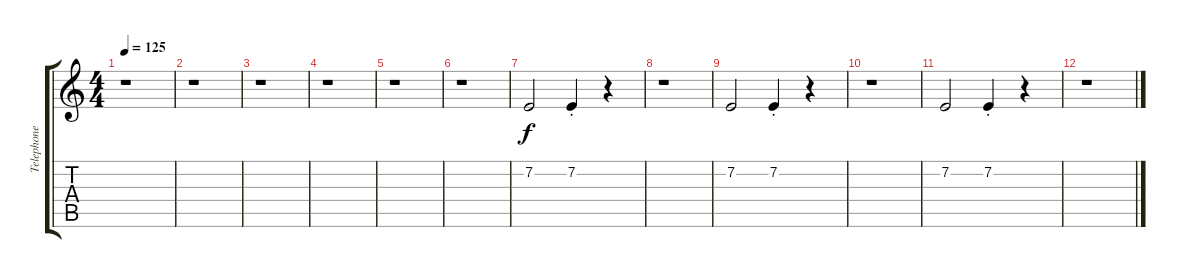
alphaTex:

\track ("Telephone" "Telephone") {instrument telephonering}
\staff {score tabs}
\tuning (D4 A3 F3 C3 G2 C2) {hide}
\ts (4 4)
\tempo 125
\clef g2
\ks c
r.1{dy mp} |
r.1 |
r.1 |
r.1 |
r.1 |
r.1 |
7.2.2{dy f} 7.2{st}.4 r.4 |
r.1 |
7.2.2{volume 0} 7.2{st}.4 r.4 |
r.1 |
7.2.2 7.2{st}.4 r.4 |
r.1
